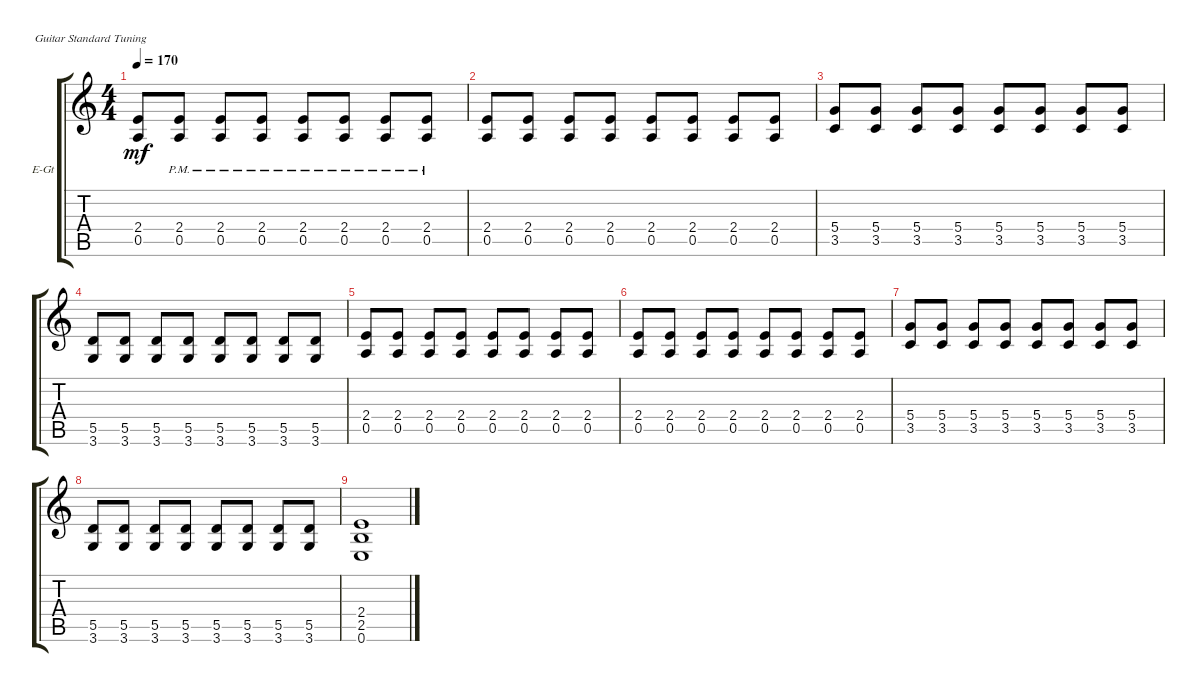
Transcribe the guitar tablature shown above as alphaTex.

\defaultSystemsLayout 4
\bracketExtendMode groupsimilarinstruments
\firstSystemTrackNameOrientation horizontal
\otherSystemsTrackNameOrientation horizontal
\track ("Electric Guitar" "E-Gt") {instrument distortionguitar}
\staff {score tabs}
\tuning (E4 B3 G3 D3 A2 E2)
\ts (4 4)
\tempo 170
\clef g2
\ks c
(2.4 0.5).8{dy mf} (2.4{pm} 0.5{pm}).8 (2.4{pm} 0.5{pm}).8 (2.4{pm} 0.5{pm}).8 (2.4{pm} 0.5{pm}).8 (2.4{pm} 0.5{pm}).8 (2.4{pm} 0.5{pm}).8 (2.4{pm} 0.5{pm}).8 |
(2.4 0.5).8 (2.4 0.5).8 (2.4 0.5).8 (2.4 0.5).8 (2.4 0.5).8 (2.4 0.5).8 (2.4 0.5).8 (2.4 0.5).8 |
(3.5 5.4).8 (3.5 5.4).8 (3.5 5.4).8 (3.5 5.4).8 (3.5 5.4).8 (3.5 5.4).8 (3.5 5.4).8 (3.5 5.4).8 |
(3.6 5.5).8 (3.6 5.5).8 (3.6 5.5).8 (3.6 5.5).8 (3.6 5.5).8 (3.6 5.5).8 (3.6 5.5).8 (3.6 5.5).8 |
(2.4 0.5).8 (2.4 0.5).8 (2.4 0.5).8 (2.4 0.5).8 (2.4 0.5).8 (2.4 0.5).8 (2.4 0.5).8 (2.4 0.5).8 |
(2.4 0.5).8 (2.4 0.5).8 (2.4 0.5).8 (2.4 0.5).8 (2.4 0.5).8 (2.4 0.5).8 (2.4 0.5).8 (2.4 0.5).8 |
(3.5 5.4).8 (3.5 5.4).8 (3.5 5.4).8 (3.5 5.4).8 (3.5 5.4).8 (3.5 5.4).8 (3.5 5.4).8 (3.5 5.4).8 |
(3.6 5.5).8 (3.6 5.5).8 (3.6 5.5).8 (3.6 5.5).8 (3.6 5.5).8 (3.6 5.5).8 (3.6 5.5).8 (3.6 5.5).8 |
(2.4 2.5 0.6).1
